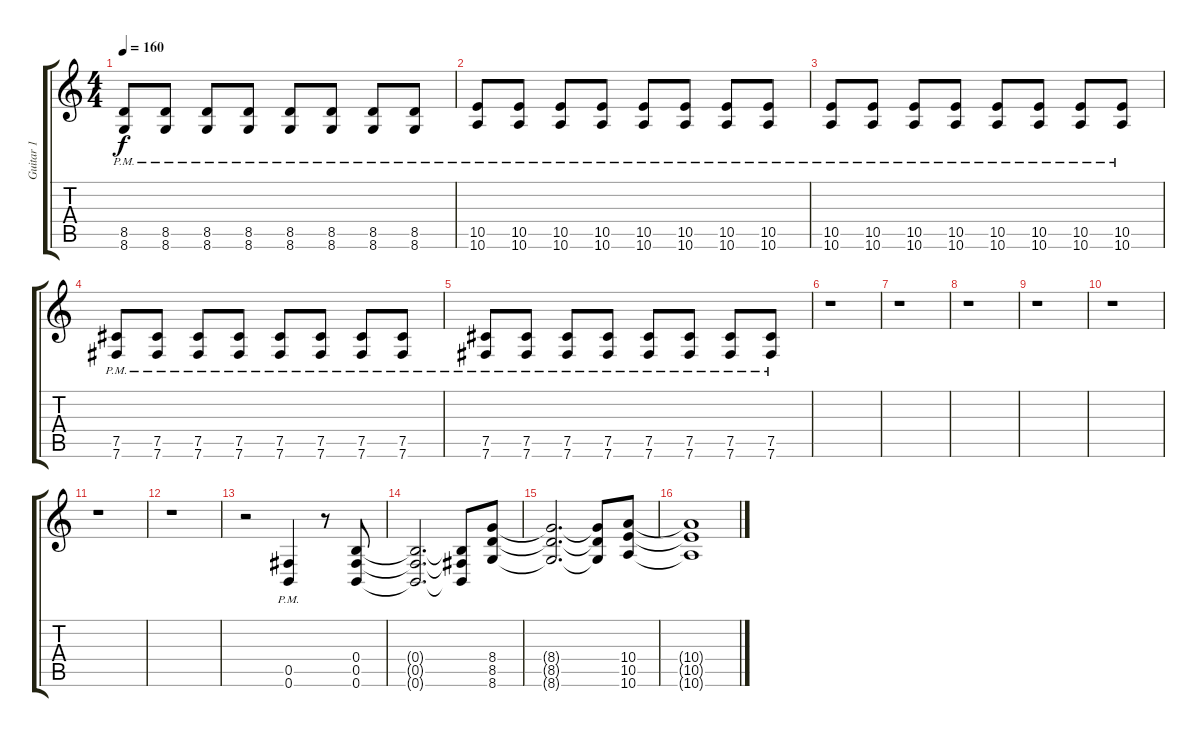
\track ("Guitar 1" "Guitar 1") {instrument distortionguitar}
\staff {score tabs}
\tuning (Db4 Ab3 E3 B2 Gb2 B1) {hide}
\ts (4 4)
\tempo 160
\clef g2
\ks c
(8.5{pm} 8.6{pm}).8{dy f} (8.5{pm} 8.6{pm}).8 (8.5{pm} 8.6{pm}).8 (8.5{pm} 8.6{pm}).8 (8.5{pm} 8.6{pm}).8 (8.5{pm} 8.6{pm}).8 (8.5{pm} 8.6{pm}).8 (8.5{pm} 8.6{pm}).8 |
(10.5{pm} 10.6{pm}).8 (10.5{pm} 10.6{pm}).8 (10.5{pm} 10.6{pm}).8 (10.5{pm} 10.6{pm}).8 (10.5{pm} 10.6{pm}).8 (10.5{pm} 10.6{pm}).8 (10.5{pm} 10.6{pm}).8 (10.5{pm} 10.6{pm}).8 |
(10.5{pm} 10.6{pm}).8 (10.5{pm} 10.6{pm}).8 (10.5{pm} 10.6{pm}).8 (10.5{pm} 10.6{pm}).8 (10.5{pm} 10.6{pm}).8 (10.5{pm} 10.6{pm}).8 (10.5{pm} 10.6{pm}).8 (10.5{pm} 10.6{pm}).8 |
(7.5{pm} 7.6{pm}).8 (7.5{pm} 7.6{pm}).8 (7.5{pm} 7.6{pm}).8 (7.5{pm} 7.6{pm}).8 (7.5{pm} 7.6{pm}).8 (7.5{pm} 7.6{pm}).8 (7.5{pm} 7.6{pm}).8 (7.5{pm} 7.6{pm}).8 |
(7.5{pm} 7.6{pm}).8 (7.5{pm} 7.6{pm}).8 (7.5{pm} 7.6{pm}).8 (7.5{pm} 7.6{pm}).8 (7.5{pm} 7.6{pm}).8 (7.5{pm} 7.6{pm}).8 (7.5{pm} 7.6{pm}).8 (7.5{pm} 7.6{pm}).8 |
r.1 |
r.1 |
r.1 |
r.1 |
r.1 |
r.1 |
r.1 |
r.2 (0.5{pm} 0.6{pm}).4 r.8 (0.4 0.5 0.6).8{instrument distortionguitar} |
(0.4{t} 0.5{t} 0.6{t}).2{d} (0.4{t} 0.5{t} 0.6{t}).8 (8.4 8.5 8.6).8 |
(8.4{t} 8.5{t} 8.6{t}).2{d} (8.4{t} 8.5{t} 8.6{t}).8 (10.4 10.5 10.6).8 |
(10.4{t} 10.5{t} 10.6{t}).1
